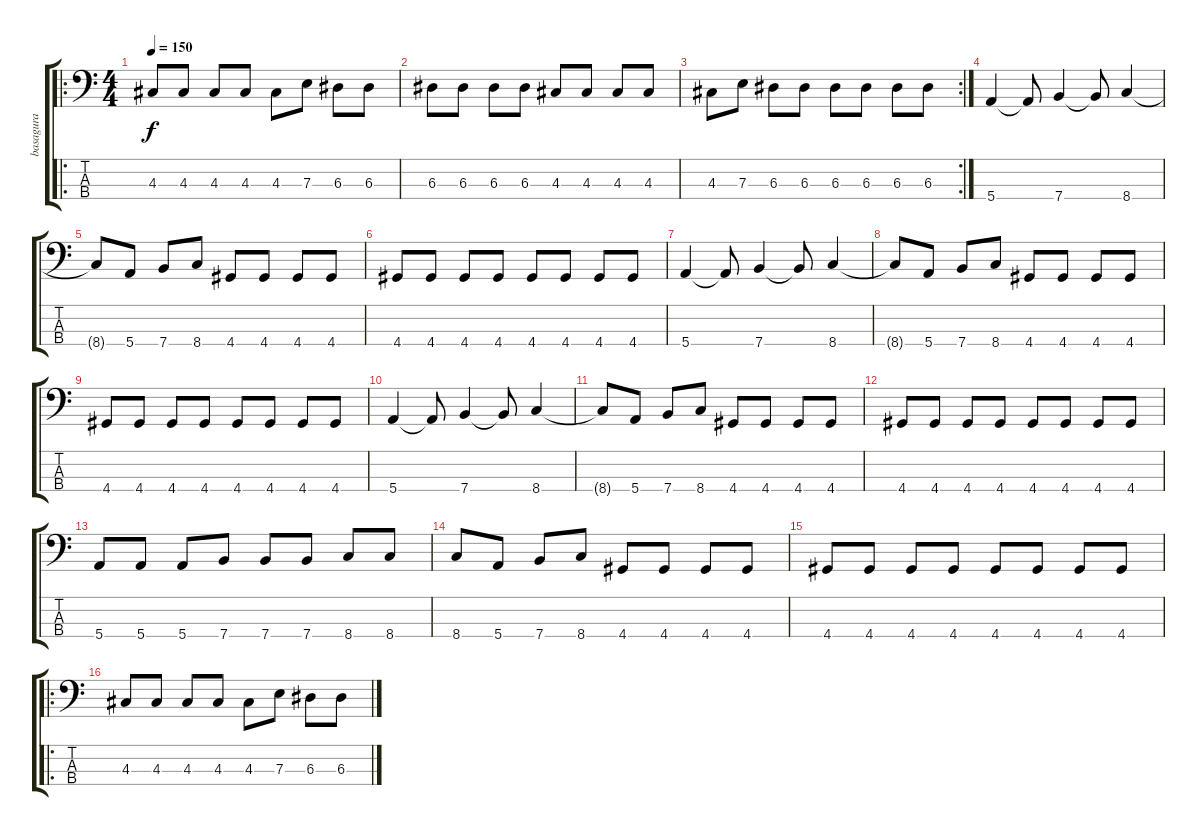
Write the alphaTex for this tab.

\track ("basagura" "basagura") {instrument electricbassfinger}
\staff {score tabs}
\tuning (G2 D2 A1 E1) {hide}
\ro
\ts (4 4)
\tempo 150
\clef f4
\ks c
4.3.8{dy f instrument electricbassfinger} 4.3.8 4.3.8 4.3.8 4.3.8 7.3.8 6.3.8 6.3.8 |
6.3.8 6.3.8 6.3.8 6.3.8 4.3.8 4.3.8 4.3.8 4.3.8 |
\rc 2
4.3.8 7.3.8 6.3.8 6.3.8 6.3.8 6.3.8 6.3.8 6.3.8 |
5.4.4 5.4{t}.8 7.4.4 7.4{t}.8 8.4.4 |
8.4{t}.8 5.4.8 7.4.8 8.4.8 4.4.8 4.4.8 4.4.8 4.4.8 |
4.4.8 4.4.8 4.4.8 4.4.8 4.4.8 4.4.8 4.4.8 4.4.8 |
5.4.4 5.4{t}.8 7.4.4 7.4{t}.8 8.4.4 |
8.4{t}.8 5.4.8 7.4.8 8.4.8 4.4.8 4.4.8 4.4.8 4.4.8 |
4.4.8 4.4.8 4.4.8 4.4.8 4.4.8 4.4.8 4.4.8 4.4.8 |
5.4.4 5.4{t}.8 7.4.4 7.4{t}.8 8.4.4 |
8.4{t}.8 5.4.8 7.4.8 8.4.8 4.4.8 4.4.8 4.4.8 4.4.8 |
4.4.8 4.4.8 4.4.8 4.4.8 4.4.8 4.4.8 4.4.8 4.4.8 |
5.4.8 5.4.8 5.4.8 7.4.8 7.4.8 7.4.8 8.4.8 8.4.8 |
8.4.8 5.4.8 7.4.8 8.4.8 4.4.8 4.4.8 4.4.8 4.4.8 |
4.4.8 4.4.8 4.4.8 4.4.8 4.4.8 4.4.8 4.4.8 4.4.8 |
\ro
4.3.8 4.3.8 4.3.8 4.3.8 4.3.8 7.3.8 6.3.8 6.3.8
